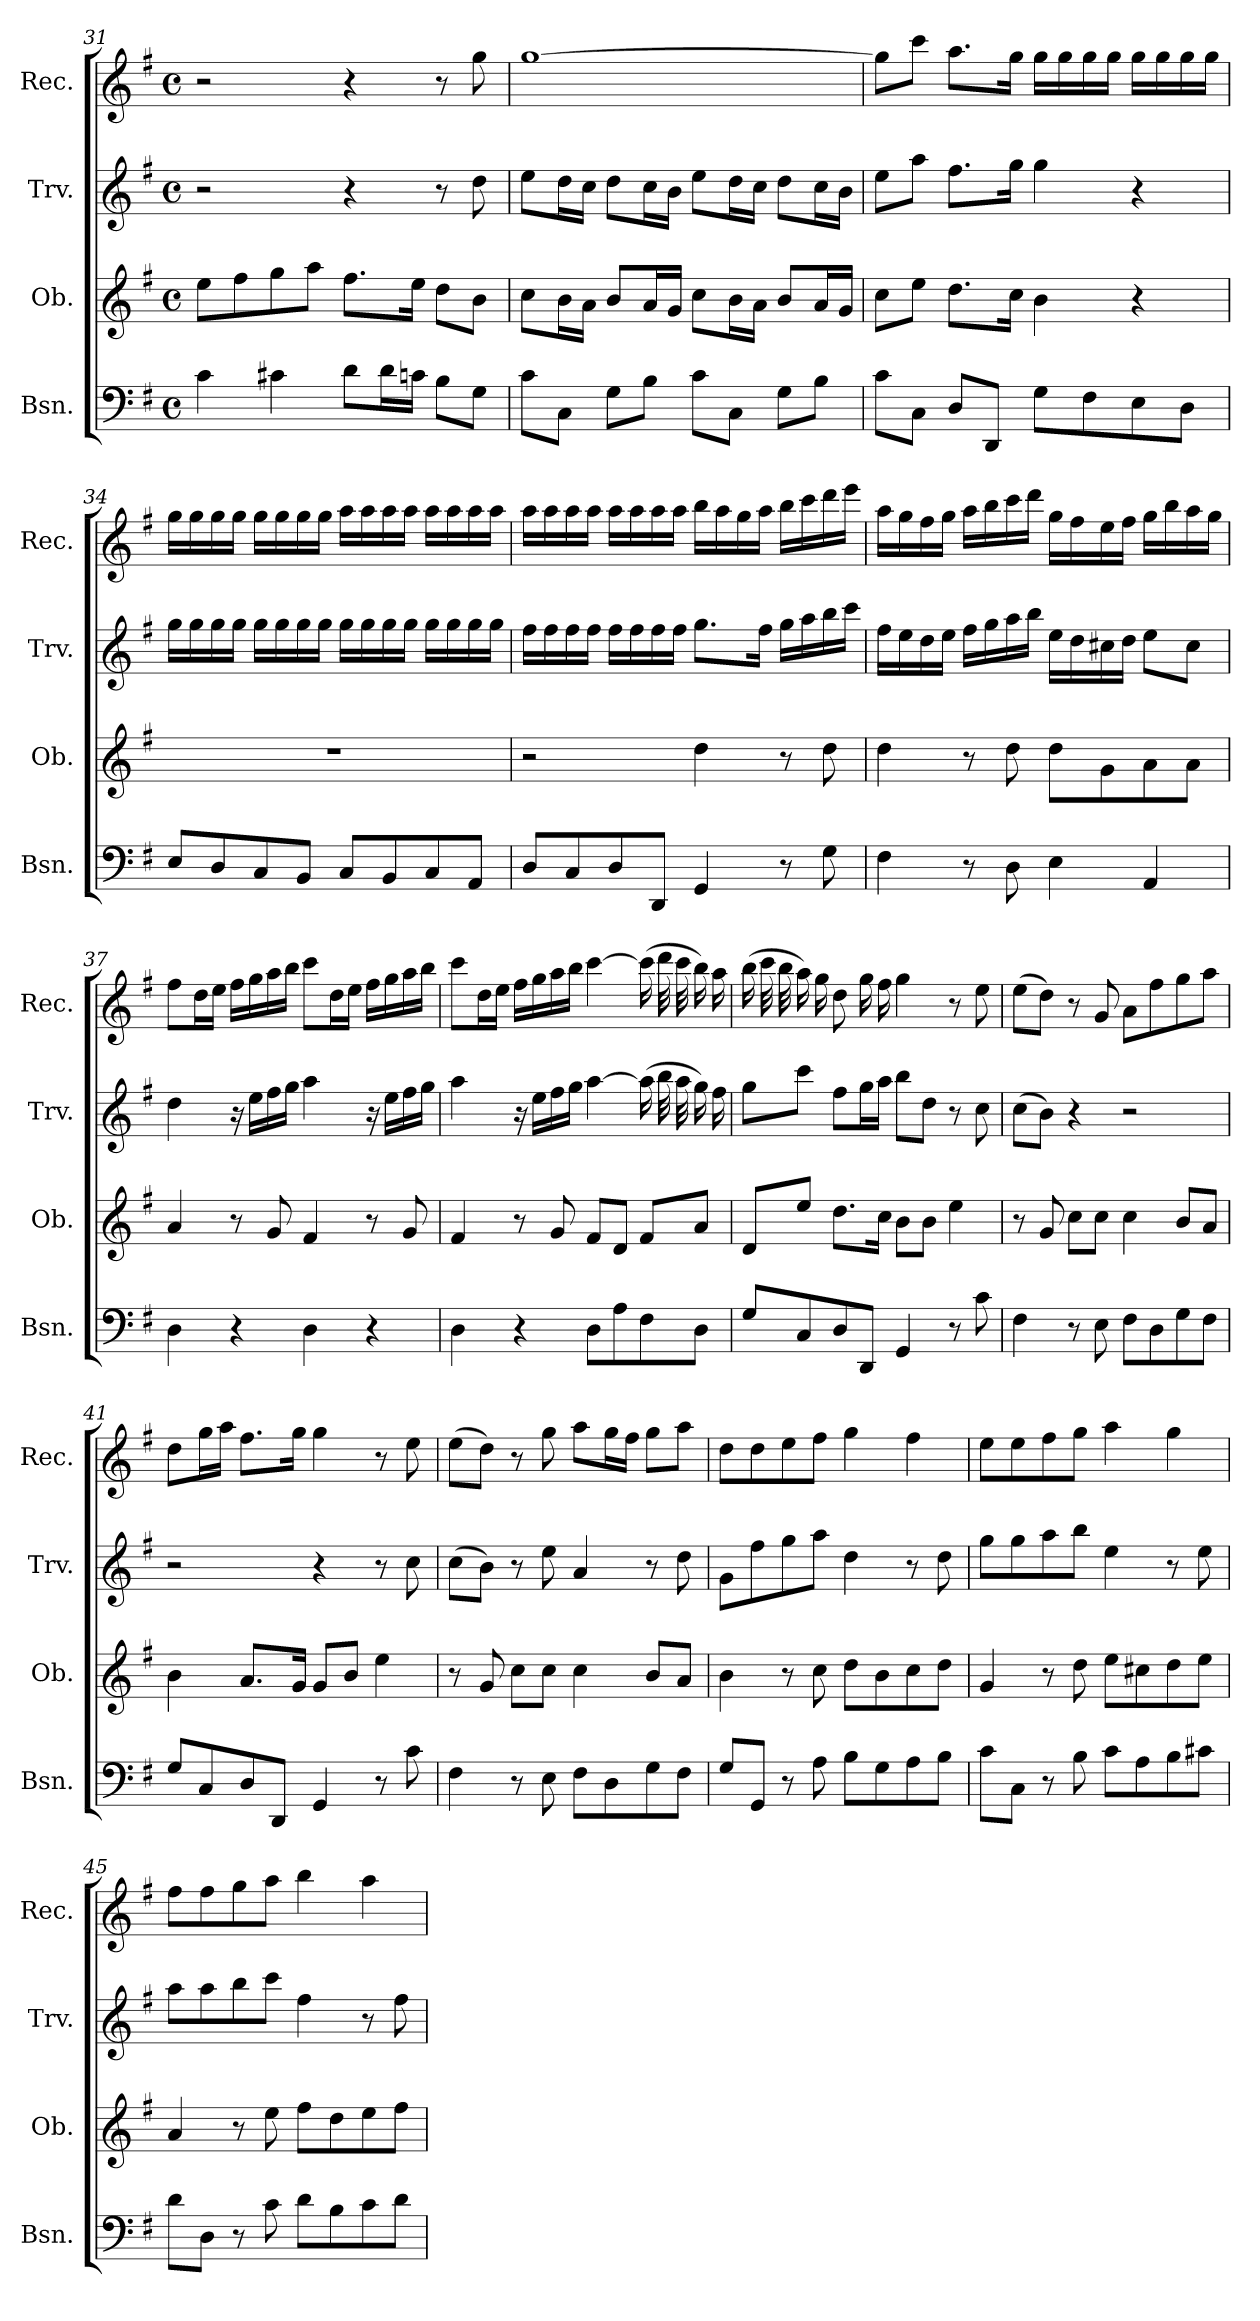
**kern	**kern	**kern	**kern
*part4	*part3	*part2	*part1
*staff4	*staff3	*staff2	*staff1
*I"Bsn.	*I"Ob.	*I"Trv.	*I"Rec.
*I'Bsn.	*I'Ob.	*I'Trv.	*I'Rec.
*clefF4	*clefG2	*clefG2	*clefG2
*k[f#]	*k[f#]	*k[f#]	*k[f#]
*G:	*G:	*G:	*G:
*M4/4	*M4/4	*M4/4	*M4/4
*met(c)	*met(c)	*met(c)	*met(c)
=31	=31	=31	=31
4c\	8ee\L	2r	2r
.	8ff#\	.	.
4c#X\	8gg\	.	.
.	8aa\J	.	.
8d\L	8.ff#\L	4r	4r
16d\L	.	.	.
16cn\JJ	16ee\J	.	.
8B\L	8dd\L	8r	8r
8G\J	8b\J	8dd\	8gg\
=32	=32	=32	=32
8c\L	8cc\L	8ee\L	[1gg
8C\J	16b\L	16dd\L	.
.	16a\JJ	16cc\JJ	.
8G\L	8b/L	8dd\L	.
8B\J	16a/L	16cc\L	.
.	16g/JJ	16b\JJ	.
8c\L	8cc\L	8ee\L	.
8C\J	16b\L	16dd\L	.
.	16a\JJ	16cc\JJ	.
8G\L	8b/L	8dd\L	.
8B\J	16a/L	16cc\L	.
.	16g/JJ	16b\JJ	.
=33	=33	=33	=33
8c\L	8cc\L	8ee\L	8gg\L]
8C\J	8ee\J	8aa\J	8ccc\J
8D/L	8.dd\L	8.ff#\L	8.aa\L
8DD/J	.	.	.
.	16cc\J	16gg\J	16gg\J
8G\L	4b\	4gg\	16gg\LL
.	.	.	16gg\
8F#\	.	.	16gg\
.	.	.	16gg\JJ
8E\	4r	4r	16gg\LL
.	.	.	16gg\
8D\J	.	.	16gg\
.	.	.	16gg\JJ
!!LO:LB:g=z
=34	=34	=34	=34
8E/L	1r	16gg\LL	16gg\LL
.	.	16gg\	16gg\
8D/	.	16gg\	16gg\
.	.	16gg\JJ	16gg\JJ
8C/	.	16gg\LL	16gg\LL
.	.	16gg\	16gg\
8BB/J	.	16gg\	16gg\
.	.	16gg\JJ	16gg\JJ
8C/L	.	16gg\LL	16aa\LL
.	.	16gg\	16aa\
8BB/	.	16gg\	16aa\
.	.	16gg\JJ	16aa\JJ
8C/	.	16gg\LL	16aa\LL
.	.	16gg\	16aa\
8AA/J	.	16gg\	16aa\
.	.	16gg\JJ	16aa\JJ
=35	=35	=35	=35
8D/L	2r	16ff#\LL	16aa\LL
.	.	16ff#\	16aa\
8C/	.	16ff#\	16aa\
.	.	16ff#\JJ	16aa\JJ
8D/	.	16ff#\LL	16aa\LL
.	.	16ff#\	16aa\
8DD/J	.	16ff#\	16aa\
.	.	16ff#\JJ	16aa\JJ
4GG/	4dd\	8.gg\L	16bb\LL
.	.	.	16aa\
.	.	.	16gg\
.	.	16ff#\J	16aa\JJ
8r	8r	16gg\LL	16bb\LL
.	.	16aa\	16ccc\
8G\	8dd\	16bb\	16ddd\
.	.	16ccc\JJ	16eee\JJ
=36	=36	=36	=36
4F#\	4dd\	16ff#\LL	16aa\LL
.	.	16ee\	16gg\
.	.	16dd\	16ff#\
.	.	16ee\JJ	16gg\JJ
8r	8r	16ff#\LL	16aa\LL
.	.	16gg\	16bb\
8D\	8dd\	16aa\	16ccc\
.	.	16bb\JJ	16ddd\JJ
4E\	8dd\L	16ee\LL	16gg\LL
.	.	16dd\	16ff#\
.	8g\	16cc#X\	16ee\
.	.	16dd\JJ	16ff#\JJ
4AA/	8a\	8ee\L	16gg\LL
.	.	.	16bb\
.	8a\J	8cc#\J	16aa\
.	.	.	16gg\JJ
=37	=37	=37	=37
4D\	4a/	4dd\	8ff#\L
.	.	.	16dd\L
.	.	.	16ee\JJ
4r	8r	16r	16ff#\LL
.	.	16ee\LL	16gg\
.	8g/	16ff#\	16aa\
.	.	16gg\JJ	16bb\JJ
4D\	4f#/	4aa\	8ccc\L
.	.	.	16dd\L
.	.	.	16ee\JJ
4r	8r	16r	16ff#\LL
.	.	16ee\LL	16gg\
.	8g/	16ff#\	16aa\
.	.	16gg\JJ	16bb\JJ
!!LO:LB:g=z
=38	=38	=38	=38
4D\	4f#/	4aa\	8ccc\L
.	.	.	16dd\L
.	.	.	16ee\JJ
4r	8r	16r	16ff#\LL
.	.	16ee\LL	16gg\
.	8g/	16ff#\	16aa\
.	.	16gg\JJ	16bb\JJ
8D\L	8f#/L	[4aa\	[4ccc\
8A\	8d/J	.	.
8F#\	8f#/L	(>16aa\LL]	(>16ccc\LL]
.	.	32bb\L	32ddd\L
.	.	32aa\	32ccc\
8D\J	8a/J	16gg\)	16bb\)
.	.	16ff#\JJ	16aa\JJ
=39	=39	=39	=39
8G/L	8d/L	8gg\L	(>16bb\LL
.	.	.	32ccc\L
.	.	.	32bb\
8C/	8ee/J	8ccc\J	16aa\)
.	.	.	16gg\JJ
8D/	8.dd\L	8ff#\L	8dd\L
8DD/J	.	16gg\L	16gg\L
.	16cc\J	16aa\JJ	16ff#\JJ
4GG/	8b\L	8bb\L	4gg\
.	8b\J	8dd\J	.
8r	4ee\	8r	8r
8c\	.	8cc\	8ee\
=40	=40	=40	=40
4F#\	8r	(>8cc\L	(>8ee\L
.	8g/	8b\J)	8dd\J)
8r	8cc\L	4r	8r
8E\	8cc\J	.	8g/
8F#\L	4cc\	2r	8a\L
8D\	.	.	8ff#\
8G\	8b/L	.	8gg\
8F#\J	8a/J	.	8aa\J
=41	=41	=41	=41
8G/L	4b\	2r	8dd\L
8C/	.	.	16gg\L
.	.	.	16aa\JJ
8D/	8.a/L	.	8.ff#\L
8DD/J	.	.	.
.	16g/J	.	16gg\J
4GG/	8g/L	4r	4gg\
.	8b/J	.	.
8r	4ee\	8r	8r
8c\	.	8cc\	8ee\
=42	=42	=42	=42
4F#\	8r	(>8cc\L	(>8ee\L
.	8g/	8b\J)	8dd\J)
8r	8cc\L	8r	8r
8E\	8cc\J	8ee\	8gg\
8F#\L	4cc\	4a/	8aa\L
8D\	.	.	16gg\L
.	.	.	16ff#\JJ
8G\	8b/L	8r	8gg\L
8F#\J	8a/J	8dd\	8aa\J
=43	=43	=43	=43
8G/L	4b\	8g\L	8dd\L
8GG/J	.	8ff#\	8dd\
8r	8r	8gg\	8ee\
8A\	8cc\	8aa\J	8ff#\J
8B\L	8dd\L	4dd\	4gg\
8G\	8b\	.	.
8A\	8cc\	8r	4ff#\
8B\J	8dd\J	8dd\	.
=44	=44	=44	=44
8c\L	4g/	8gg\L	8ee\L
8C\J	.	8gg\	8ee\
8r	8r	8aa\	8ff#\
8B\	8dd\	8bb\J	8gg\J
8c\L	8ee\L	4ee\	4aa\
8A\	8cc#X\	.	.
8B\	8dd\	8r	4gg\
8c#X\J	8ee\J	8ee\	.
!!LO:LB:g=z
=45	=45	=45	=45
8d\L	4a/	8aa\L	8ff#\L
8D\J	.	8aa\	8ff#\
8r	8r	8bb\	8gg\
8c\	8ee\	8ccc\J	8aa\J
8d\L	8ff#\L	4ff#\	4bb\
8B\	8dd\	.	.
8c\	8ee\	8r	4aa\
8d\J	8ff#\J	8ff#\	.
=	=	=	=
*-	*-	*-	*-
